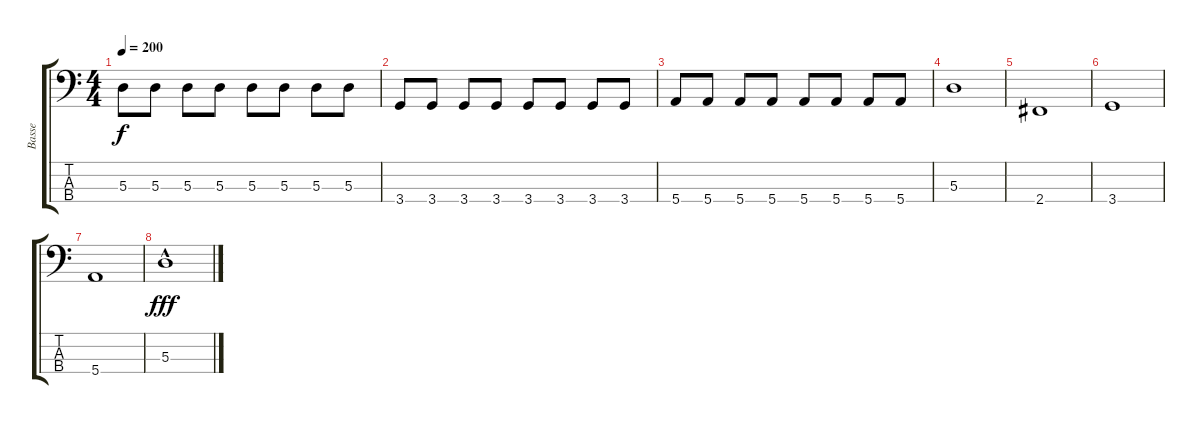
\track ("Basse" "Basse") {instrument electricbassfinger}
\staff {score tabs}
\tuning (G2 D2 A1 E1) {hide}
\ts (4 4)
\tempo 200
\clef f4
\ks c
5.3.8{dy f} 5.3.8 5.3.8 5.3.8 5.3.8 5.3.8 5.3.8 5.3.8 |
3.4.8 3.4.8 3.4.8 3.4.8 3.4.8 3.4.8 3.4.8 3.4.8 |
5.4.8 5.4.8 5.4.8 5.4.8 5.4.8 5.4.8 5.4.8 5.4.8 |
5.3.1 |
2.4.1 |
3.4.1 |
5.4.1 |
5.3{hac}.1{dy fff volume 16}
